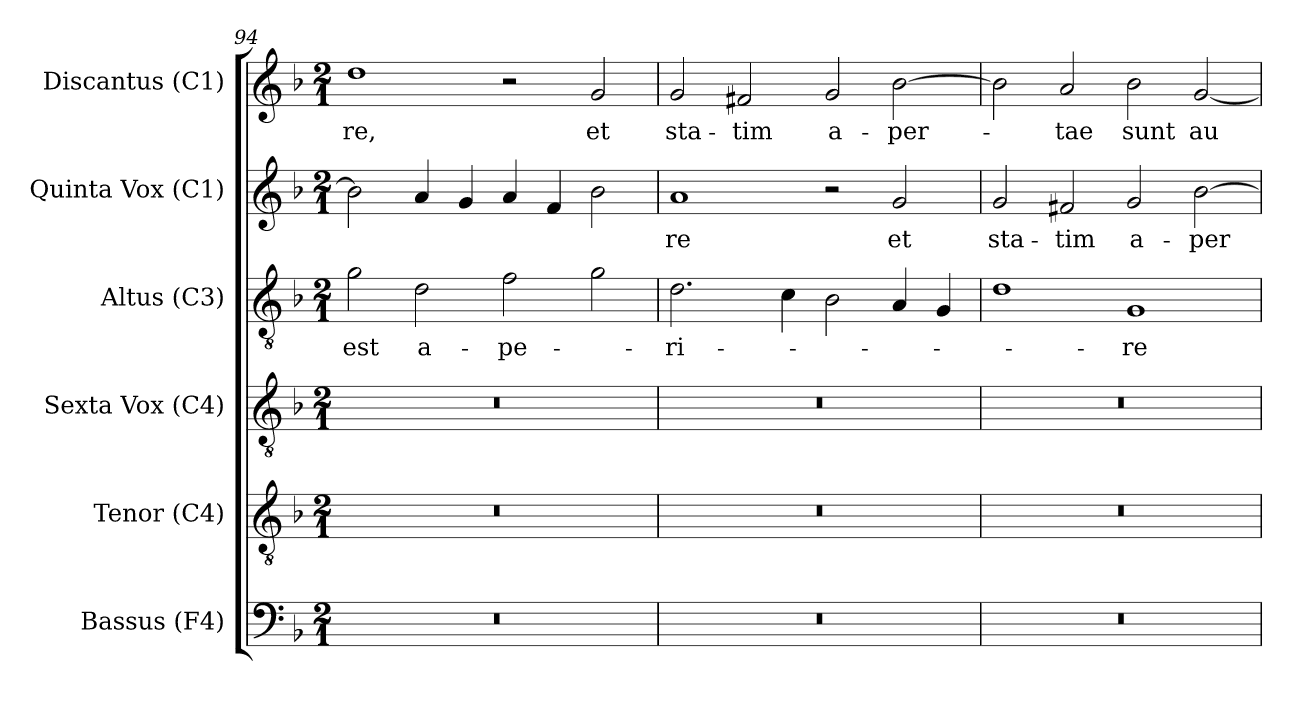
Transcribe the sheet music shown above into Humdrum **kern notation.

**kern	**kern	**kern	**kern	**text	**kern	**text	**kern	**text
*part6	*part5	*part4	*part3	*part3	*part2	*part2	*part1	*part1
*staff6	*staff5	*staff4	*staff3	*staff3	*staff2	*staff2	*staff1	*staff1
*I"Bassus (F4)	*I"Tenor (C4)	*I"Sexta Vox (C4)	*I"Altus (C3)	*	*I"Quinta Vox (C1)	*	*I"Discantus (C1)	*
*	*I'T	*I'SV	*	*	*I'QV	*	*	*
*clefF4	*clefGv2	*clefGv2	*clefGv2	*	*clefG2	*	*clefG2	*
*	*	*	*ITrd7c12	*	*	*	*	*
*k[b-]	*k[b-]	*k[b-]	*k[b-]	*	*k[b-]	*	*k[b-]	*
*F:	*F:	*F:	*F:	*	*F:	*	*F:	*
*M2/1	*M2/1	*M2/1	*M2/1	*	*M2/1	*	*M2/1	*
=94	=94	=94	=94	=94	=94	=94	=94	=94
!LO:N:vis=1	!LO:N:vis=1	!LO:N:vis=1	!	!	!	!	!	!
!	!	!	!	!LO:LY:b:color=#000000	!	!	!	!
!	!	!	!	!	!	!	!	!LO:LY:b:color=#000000
0r	0r	0r	2Gi\	est	2b-i\]	.	1ddi	-re,
!	!	!	!	!LO:LY:b:color=#000000	!	!	!	!
.	.	.	2Di\	a-	4ai/	.	.	.
.	.	.	.	.	4gi/	.	.	.
!	!	!	!	!LO:LY:b:color=#000000	!	!	!	!
.	.	.	2Fi\	-pe-	4ai/	.	2r	.
.	.	.	.	.	4fi/	.	.	.
!	!	!	!	!	!	!	!	!LO:LY:b:color=#000000
.	.	.	2Gi\	.	2b-i\	.	2gi/	et
=95	=95	=95	=95	=95	=95	=95	=95	=95
!LO:N:vis=1	!LO:N:vis=1	!LO:N:vis=1	!	!	!	!	!	!
!	!	!	!	!LO:LY:b:color=#000000	!	!	!	!
!	!	!	!	!	!	!LO:LY:b:color=#000000	!	!
!	!	!	!	!	!	!	!	!LO:LY:b:color=#000000
0r	0r	0r	2.Di\	-ri-	1ai	-re	2gi/	sta-
!	!	!	!	!	!	!	!	!LO:LY:b:color=#000000
.	.	.	.	.	.	.	2f#Xi/	-tim
.	.	.	4Ci\	.	.	.	.	.
!	!	!	!	!	!	!	!	!LO:LY:b:color=#000000
.	.	.	2BB-i\	.	2r	.	2gi/	a-
!	!	!	!	!	!	!LO:LY:b:color=#000000	!	!
!	!	!	!	!	!	!	!	!LO:LY:b:color=#000000
.	.	.	4AAi/	.	2gi/	et	[2b-i\	-per-
.	.	.	4GGi/	.	.	.	.	.
=96	=96	=96	=96	=96	=96	=96	=96	=96
!LO:N:vis=1	!LO:N:vis=1	!LO:N:vis=1	!	!	!	!	!	!
!	!	!	!	!	!	!LO:LY:b:color=#000000	!	!
0r	0r	0r	1Di	.	2gi/	sta-	2b-i\]	.
!	!	!	!	!	!	!LO:LY:b:color=#000000	!	!
!	!	!	!	!	!	!	!	!LO:LY:b:color=#000000
.	.	.	.	.	2f#Xi/	-tim	2ai/	-tae
!	!	!	!	!LO:LY:b:color=#000000	!	!	!	!
!	!	!	!	!	!	!LO:LY:b:color=#000000	!	!
!	!	!	!	!	!	!	!	!LO:LY:b:color=#000000
.	.	.	1GGi	-re	2gi/	a-	2b-i\	sunt
!	!	!	!	!	!	!LO:LY:b:color=#000000	!	!
!	!	!	!	!	!	!	!	!LO:LY:b:color=#000000
.	.	.	.	.	[2b-i\	-per-	[2gi/	au-
=	=	=	=	=	=	=	=	=
*-	*-	*-	*-	*-	*-	*-	*-	*-
